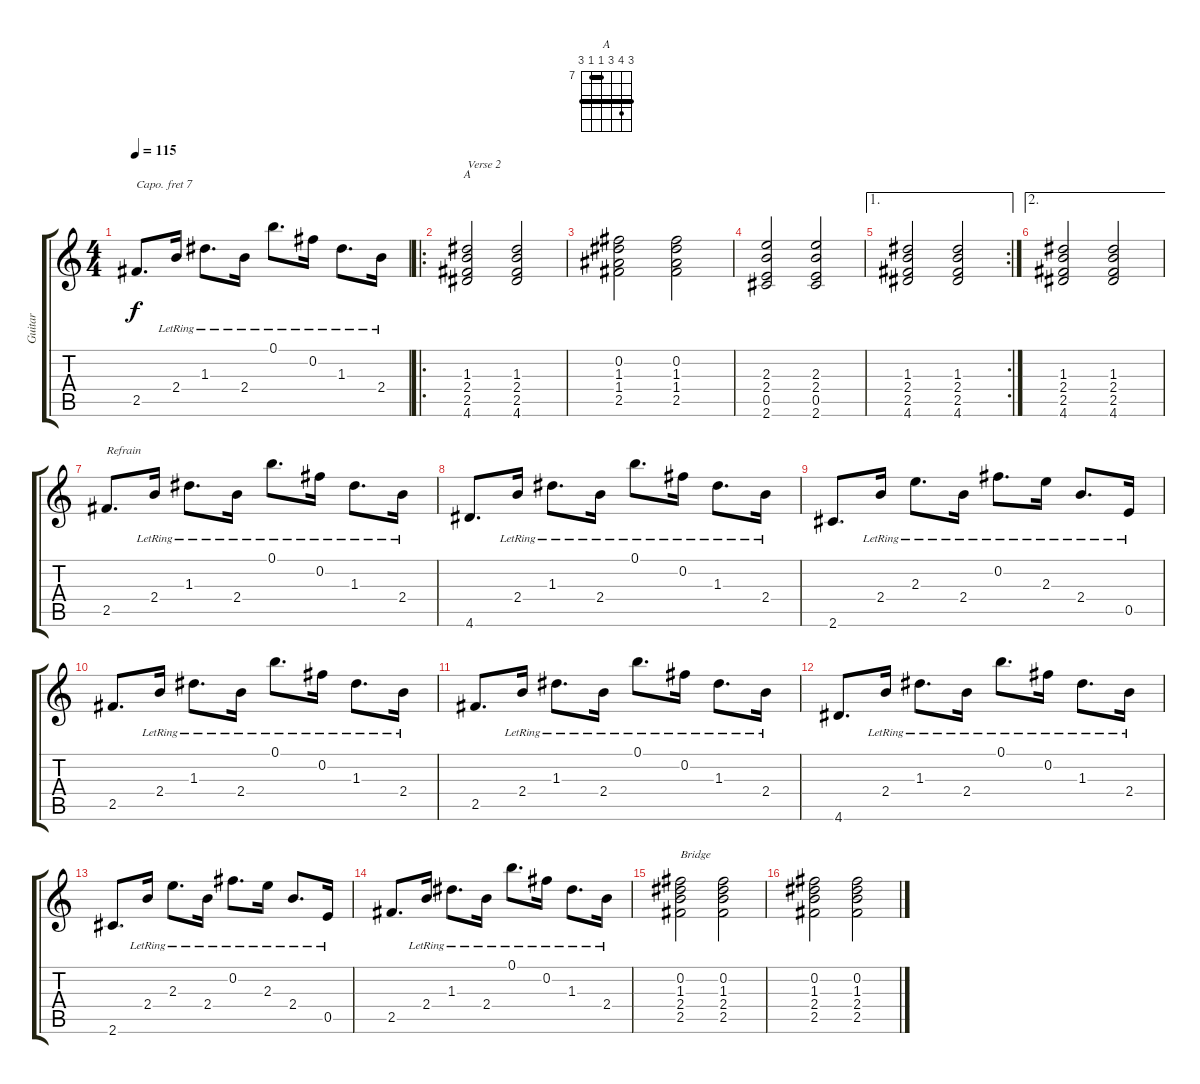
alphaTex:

\track ("Guitar" "Guitar") {instrument acousticguitarnylon}
\staff {score tabs}
\capo 7
\tuning (E4 B3 G3 D3 A2 E2) {hide}
\chord ("A" 9 10 9 7 7 9) {firstfret 7 barre (7 9)}
\ts (4 4)
\tempo 115
\clef g2
\ks c
2.5.8{d dy f} 2.4{lr}.16 1.3{lr}.8{d} 2.4{lr}.16 0.1{lr}.8{d} 0.2{lr}.16 1.3{lr}.8{d} 2.4{lr}.16 |
\ro
(1.3 2.4 2.5 4.6).2{ch "A" txt "Verse 2"} (1.3 2.4 2.5 4.6).2 |
(0.2 1.3 1.4 2.5).2 (0.2 1.3 1.4 2.5).2 |
(2.3 2.4 0.5 2.6).2 (2.3 2.4 0.5 2.6).2 |
\ae 1
\rc 2
(1.3 2.4 2.5 4.6).2 (1.3 2.4 2.5 4.6).2 |
\ae 2
(1.3 2.4 2.5 4.6).2 (1.3 2.4 2.5 4.6).2 |
2.5.8{d txt "Refrain"} 2.4{lr}.16 1.3{lr}.8{d} 2.4{lr}.16 0.1{lr}.8{d} 0.2{lr}.16 1.3{lr}.8{d} 2.4{lr}.16 |
4.6.8{d} 2.4{lr}.16 1.3{lr}.8{d} 2.4{lr}.16 0.1{lr}.8{d} 0.2{lr}.16 1.3{lr}.8{d} 2.4{lr}.16 |
2.6.8{d} 2.4{lr}.16 2.3{lr}.8{d} 2.4{lr}.16 0.2{lr}.8{d} 2.3{lr}.16 2.4{lr}.8{d} 0.5{lr}.16 |
2.5.8{d} 2.4{lr}.16 1.3{lr}.8{d} 2.4{lr}.16 0.1{lr}.8{d} 0.2{lr}.16 1.3{lr}.8{d} 2.4{lr}.16 |
2.5.8{d} 2.4{lr}.16 1.3{lr}.8{d} 2.4{lr}.16 0.1{lr}.8{d} 0.2{lr}.16 1.3{lr}.8{d} 2.4{lr}.16 |
4.6.8{d} 2.4{lr}.16 1.3{lr}.8{d} 2.4{lr}.16 0.1{lr}.8{d} 0.2{lr}.16 1.3{lr}.8{d} 2.4{lr}.16 |
2.6.8{d} 2.4{lr}.16 2.3{lr}.8{d} 2.4{lr}.16 0.2{lr}.8{d} 2.3{lr}.16 2.4{lr}.8{d} 0.5{lr}.16 |
2.5.8{d} 2.4{lr}.16 1.3{lr}.8{d} 2.4{lr}.16 0.1{lr}.8{d} 0.2{lr}.16 1.3{lr}.8{d} 2.4{lr}.16 |
(0.2 1.3 2.4 2.5).2{txt "Bridge"} (0.2 1.3 2.4 2.5).2 |
(0.2 1.3 2.4 2.5).2 (0.2 1.3 2.4 2.5).2
